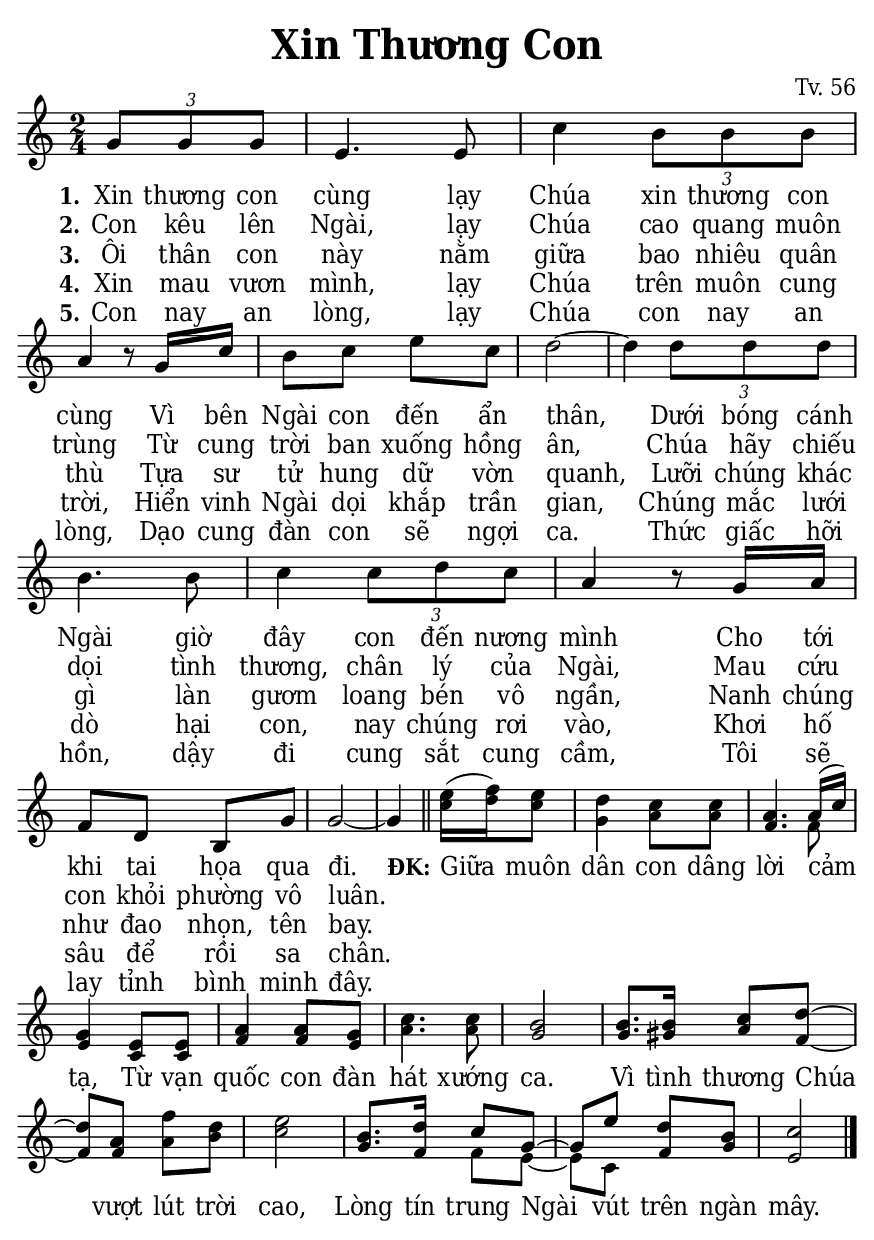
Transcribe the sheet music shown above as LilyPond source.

% Cài đặt chung\
\version "2.22.1"
\include "english.ly"

\header {
  title = \markup { \fontsize #1 "Xin Thương Con" }
  composer = "Tv. 56"
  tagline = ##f
}

% Nhạc phiên khúc
nhacPhienKhucSop = \relative c'' {
  \partial 4 \tuplet 3/2 { g8 g g } |
  e4. e8 |
  c'4 \tuplet 3/2 { b8 b b } |
  a4 r8 g16 c |
  b8 c e c |
  d2 ~ |
  d4 \tuplet 3/2 { d8 d d } |
  b4. b8 |
  c4 \tuplet 3/2 { c8 d c } |
  a4 r8 g16 a |
  f8 d b g' |
  g2 ~ |
  g4 \bar "||"
  
  e'16 (f) e8 |
  d4 c8 c |
  a4. a16 (c) |
  g4 e8 e |
  a4 a8 g |
  c4. c8 |
  b2 |
  b8. b16 c8 d ~ |
  d a f' d |
  e2 |
  b8. d16 c8 [g] ~ |
  g e' d b |
  c2 \bar "|."
}

nhacPhienKhucAlto = \relative c'' {
  r4 |
  R2*11
  r4
  
  c16 (d) c8 |
  g4 a8 a |
  f4. f8 |
  e4 c8 c |
  f4 f8 e |
  a4. a8 |
  g2 |
  g8. gs16 a8 f ~ |
  f f a b |
  c2 |
  g8. f16 f8 e ~ |
  e [c] f g e2
}

% Lời phiên khúc
loiPhienKhucSop = \lyrics {
  <<
    {
      \set stanza = "1."
      Xin thương con cùng lạy Chúa
      xin thương con cùng
      Vì bên Ngài con đến ẩn thân,
      Dưới bóng cánh Ngài
      giờ đây con đến nương mình
      Cho tới khi tai họa qua đi.
    }
    \new Lyrics {
	    \set associatedVoice = "beSop"
	    \set stanza = "2."
	    Con kêu lên Ngài,
	    lạy Chúa cao quang muôn trùng
	    Từ cung trời ban xuống hồng ân,
	    Chúa hãy chiếu dọi tình thương,
	    chân lý của Ngài,
	    Mau cứu con khỏi phường vô luân.
    }
    \new Lyrics {
	    \set associatedVoice = "beSop"
	    \set stanza = "3."
	    Ôi thân con này nằm giữa bao nhiêu quân thù
	    Tựa sư tử hung dữ vờn quanh,
	    Lưỡi chúng khác gì làn gươm loang bén vô ngần,
	    Nanh chúng như đao nhọn, tên bay.
    }
    \new Lyrics {
	    \set associatedVoice = "beSop"
	    \set stanza = "4."
	    Xin mau vươn mình, lạy Chúa trên muôn cung trời,
	    Hiển vinh Ngài dọi khắp trần gian,
	    Chúng mắc lưới dò hại con,
	    nay chúng rơi vào,
	    Khơi hố sâu để rồi sa chân.
    }
    \new Lyrics {
	    \set associatedVoice = "beSop"
	    \set stanza = "5."
	    Con nay an lòng,
	    lạy Chúa con nay an lòng,
	    Dạo cung đàn con sẽ ngợi ca.
	    Thức giấc hỡi hồn,
	    dậy đi cung sắt cung cầm,
	    Tôi sẽ lay tỉnh bình minh đây.
    }
  >>
  \set stanza = "ĐK:"
  Giữa muôn dân con dâng lời cảm tạ,
  Từ vạn quốc con đàn hát xướng ca.
  Vì tình thương Chúa vượt lút trời cao,
  Lòng tín trung Ngài vút trên ngàn mây.
}

% Dàn trang
\paper {
  #(set-paper-size "a5")
  top-margin = 3\mm
  bottom-margin = 3\mm
  left-margin = 3\mm
  right-margin = 3\mm
  indent = #0
  #(define fonts
	 (make-pango-font-tree "Deja Vu Serif Condensed"
	 		       "Deja Vu Serif Condensed"
			       "Deja Vu Serif Condensed"
			       (/ 20 20)))
  print-page-number = ##f
  page-count = 1
}

TongNhip = {
  \key c \major \time 2/4
  \set Timing.beamExceptions = #'()
  \set Timing.baseMoment = #(ly:make-moment 1/4)
}

% Đổi kích thước nốt cho bè phụ
notBePhu =
#(define-music-function (font-size music) (number? ly:music?)
   (for-some-music
     (lambda (m)
       (if (music-is-of-type? m 'rhythmic-event)
           (begin
             (set! (ly:music-property m 'tweaks)
                   (cons `(font-size . ,font-size)
                         (ly:music-property m 'tweaks)))
             #t)
           #f))
     music)
   music)

\score {
  \new ChoirStaff <<
    \new Staff \with {
        \consists "Merge_rests_engraver"
        printPartCombineTexts = ##f
      }
      <<
      \new Voice \TongNhip \partCombine 
        \nhacPhienKhucSop
        \notBePhu -1 { \nhacPhienKhucAlto }
      \new NullVoice = beSop \nhacPhienKhucSop
      \new Lyrics \lyricsto beSop \loiPhienKhucSop
      >>
  >>
  \layout {
    \override Lyrics.LyricSpace.minimum-distance = #1
    \override Score.BarNumber.break-visibility = ##(#f #f #f)
    \override Score.SpacingSpanner.uniform-stretching = ##t
  } 
}
